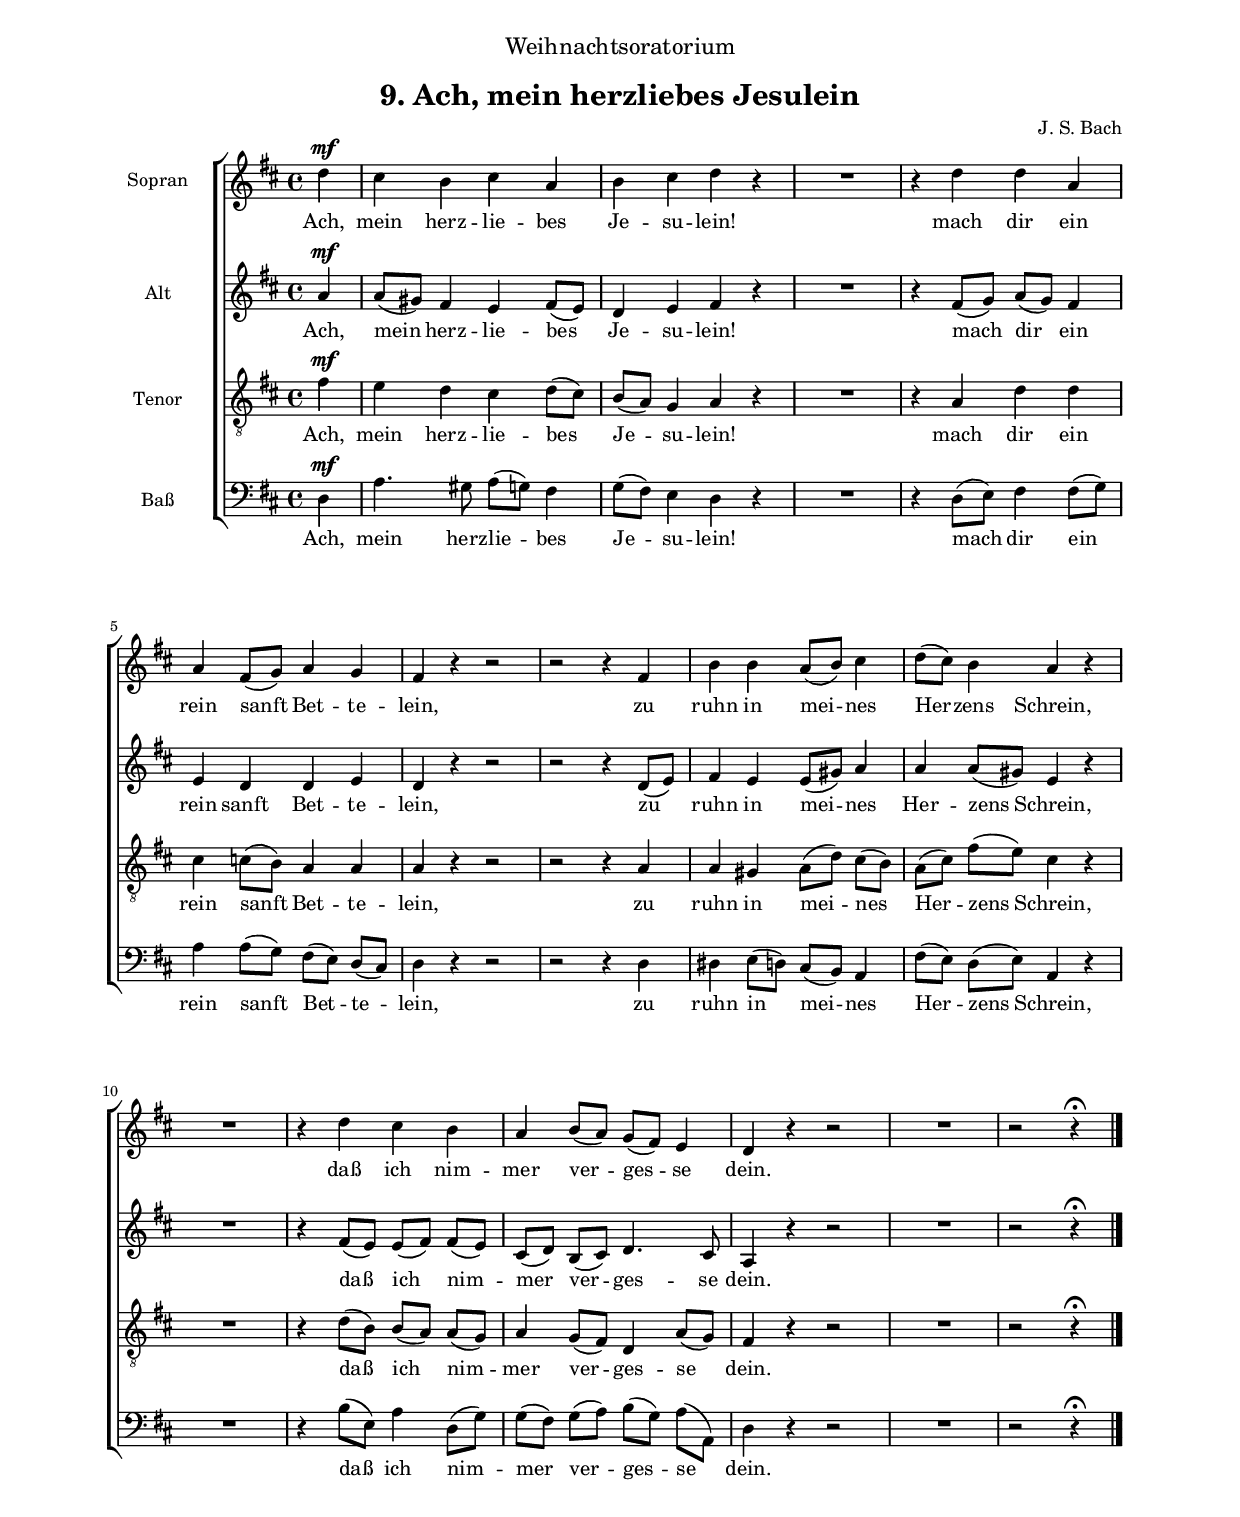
\header
{
  dedication=\markup { \fontsize #2 "Weihnachtsoratorium"}
  title=\markup {\vspace #2 "9. Ach, mein herzliebes Jesulein"}
  composer="J. S. Bach"
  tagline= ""
}

\version "2.16.0"
\include "deutsch.ly"
#(set-global-staff-size 16)
#(ly:set-option 'point-and-click #f)

	
global = {
	\key d \major
	\time 4/4 \skip 1*15 \bar "|."
        }


\paper
	{
	top-margin = 2 \cm
	bottom-margin = 2 \cm
	left-margin = 2 \cm
	line-width = 17 \cm
	ragged-bottom = ##f
	ragged-last-bottom = ##t
	print-page-number = ##f
	system-system-spacing = #'((basic-distance . 20) (minimum-distance . 14) (padding . 8) (strechability . 50))
%	systems-per-page = 3
%	min-systems-per-page = 3
	}




cantus =  \relative c''
	{
	\partial 4 d4^\mf
	cis4 h cis a
	h4 cis d r
	R1
	r4 d d a
%5
	a4 fis8( g) a4 g |
	fis4 r r2
	r2 r4 fis
	h4 h a8( h) cis4
	d8( cis) h4 a r
%10
	R1 |
	r4 d cis h
	a h8( a) g( fis) e4
	d4 r r2
	R1
%15
	r2 r4\fermata
	}


altus =  \relative c'
        {
	\partial 4 a'4^\mf
	a8( gis) fis4 e fis8( e)
	d4 e fis r
	R1
	r4 fis8( g) a( g) fis4
%5
	e4 d d e |
	d4 r r2
	r2 r4 d8( e)
	fis4 e e8( gis) a4
	a4 a8( gis) e4 r
%10
	R1 |
	r4 fis8( e) e[( fis]) fis( e)
	cis8( d) h[( cis]) d4. cis8
	a4 r r2
	R1 |
%15
	r2 r4\fermata
	}


tenor =  \relative c'
	{
	\partial 4 fis4^\mf |
	e4 d cis d8( cis)
	h8( a) g4 a r
	R1
%4
	r4 a d d |
	cis4 c8( h) a4 a
	a4 r r2
	r2 r4 a
	a4 gis a8( d) cis[( h])
%9
	a8( cis) fis[( e]) cis4 r |
	R1
	r4 d8( h) h[( a]) a( g)
	a4 g8( fis) d4 a'8( g)
	fis4 r r2
%14
	R1 |
	r2 r4\fermata 
	}


bassus  =  \relative c
	{
	\partial 4 d4^\mf |
	a'4. gis8 a8( g) fis4
	g8( fis) e4 d r
	R1
%4
	r4 d8( e) fis4 fis8( g) |
	a4 a8( g) fis[( e]) d( cis)
	d4 r r2
	r2 r4 d
	dis4 e8( d) cis( h) a4
%9
	fis'8( e) d[( e]) a,4 r |
	R1
	r4 h'8( e,) a4 d,8( g)
	g8( fis) g[( a]) h( g) a[( a,])
	d4 r r2
%15
	R1 |
	r2 r4\fermata
	}

lyricscantus = \lyricmode {
	Ach, mein herz -- lie -- bes Je -- su -- lein!
	mach dir ein rein sanft Bet -- te -- lein,
	zu ruhn in mei -- nes Her -- zens Schrein,
	daß ich nim -- mer ver -- ges -- se dein.
	}


lyricsaltus = \lyricmode {
	Ach, mein herz -- lie -- bes Je -- su -- lein!
	mach dir ein rein sanft Bet -- te -- lein,
	zu ruhn in mei -- nes Her -- zens Schrein,
	daß ich nim -- mer ver -- ges -- se dein.
	}


lyricstenor = \lyricmode {
	Ach, mein herz -- lie -- bes Je -- su -- lein!
	mach dir ein rein sanft Bet -- te -- lein,
	zu ruhn in mei -- nes Her -- zens Schrein,
	daß ich nim -- mer ver -- ges -- se dein.
	}


lyricsbassus = \lyricmode {
	Ach, mein herz -- lie -- bes Je -- su -- lein!
	mach dir ein rein sanft Bet -- te -- lein,
	zu ruhn in mei -- nes Her -- zens Schrein,
	daß ich nim -- mer ver -- ges -- se dein.
	}


\score
{  
  % \transpose {
	\new ChoirStaff \with { \override StaffGrouper #'staff-staff-spacing #'basic-distance = #12 }
	<<

	\new Staff << \global
	\new Voice="v1" {
		\set Staff.instrumentName="Sopran"
		\set Staff.midiInstrument = "reed organ"
		\clef "treble"
		\cantus }
	\new Lyrics \lyricsto "v1" {\lyricscantus }
	>>


	\new Staff << \global
	\new Voice="v2" {
		\set Staff.instrumentName="Alt"
		\set Staff.midiInstrument = "reed organ"
		\clef "treble" 
		\altus}
	\new Lyrics \lyricsto "v2" {\lyricsaltus }
	>>


	\new Staff << \global
	\new Voice="v3" {
		\set Staff.instrumentName="Tenor"
		\set Staff.midiInstrument = "reed organ"
		\clef "G_8"
		\tenor }
	\new Lyrics \lyricsto "v3" {\lyricstenor }
	>>


	\new Staff << \global
	\new Voice="v4" {
		\set Staff.instrumentName="Baß"
		\set Staff.midiInstrument = "reed organ"
		\clef "bass" 
		\bassus }
	\new Lyrics \lyricsto "v4" {\lyricsbassus}
	>>

	>>
	% } % transpose

	\layout
	{
	indent = 1.8 \cm
	\context { \Staff \override VerticalAxisGroup #'minimum-Y-extent = #'(-3 . 4)}
	\context { \Staff \override TimeSignature #'break-visibility = #end-of-line-invisible }
%	\context { \Staff \override InstrumentName #'X-offset = #'-25 }
	\context { \Score \override BarNumber #'padding = #2 }
	}

	
}


% EOF